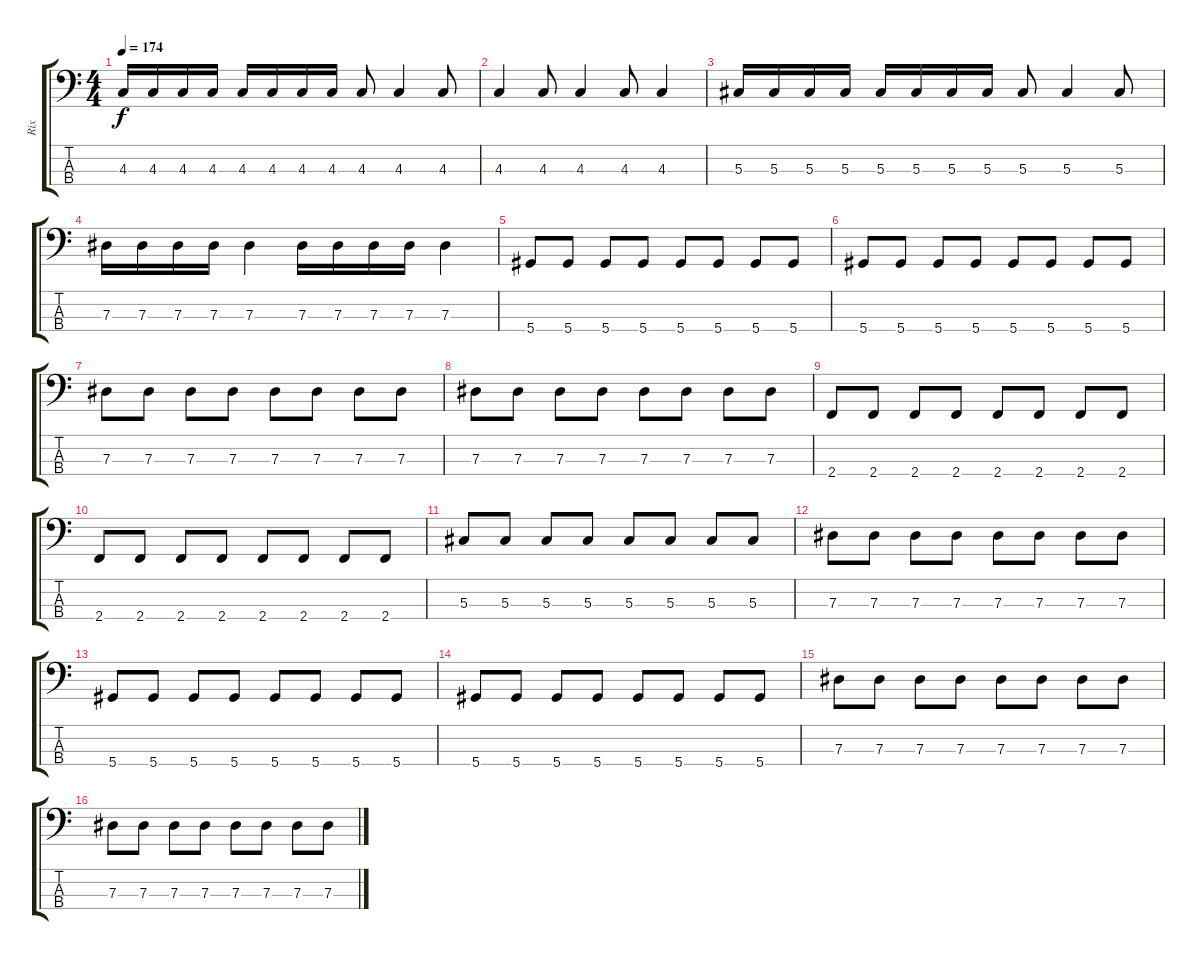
\track ("Rix" "Rix") {instrument electricbasspick}
\staff {score tabs}
\tuning (Gb2 Db2 Ab1 Eb1) {hide}
\ts (4 4)
\tempo 174
\clef f4
\ks c
4.3.16{dy f} 4.3.16 4.3.16 4.3.16 4.3.16 4.3.16 4.3.16 4.3.16 4.3.8 4.3.4 4.3.8 |
4.3.4 4.3.8 4.3.4 4.3.8 4.3.4 |
5.3.16 5.3.16 5.3.16 5.3.16 5.3.16 5.3.16 5.3.16 5.3.16 5.3.8 5.3.4 5.3.8 |
7.3.16 7.3.16 7.3.16 7.3.16 7.3.4 7.3.16 7.3.16 7.3.16 7.3.16 7.3.4 |
5.4.8 5.4.8 5.4.8 5.4.8 5.4.8 5.4.8 5.4.8 5.4.8 |
5.4.8 5.4.8 5.4.8 5.4.8 5.4.8 5.4.8 5.4.8 5.4.8 |
7.3.8 7.3.8 7.3.8 7.3.8 7.3.8 7.3.8 7.3.8 7.3.8 |
7.3.8 7.3.8 7.3.8 7.3.8 7.3.8 7.3.8 7.3.8 7.3.8 |
2.4.8 2.4.8 2.4.8 2.4.8 2.4.8 2.4.8 2.4.8 2.4.8 |
2.4.8 2.4.8 2.4.8 2.4.8 2.4.8 2.4.8 2.4.8 2.4.8 |
5.3.8 5.3.8 5.3.8 5.3.8 5.3.8 5.3.8 5.3.8 5.3.8 |
7.3.8 7.3.8 7.3.8 7.3.8 7.3.8 7.3.8 7.3.8 7.3.8 |
5.4.8 5.4.8 5.4.8 5.4.8 5.4.8 5.4.8 5.4.8 5.4.8 |
5.4.8 5.4.8 5.4.8 5.4.8 5.4.8 5.4.8 5.4.8 5.4.8 |
7.3.8 7.3.8 7.3.8 7.3.8 7.3.8 7.3.8 7.3.8 7.3.8 |
7.3.8 7.3.8 7.3.8 7.3.8 7.3.8 7.3.8 7.3.8 7.3.8
